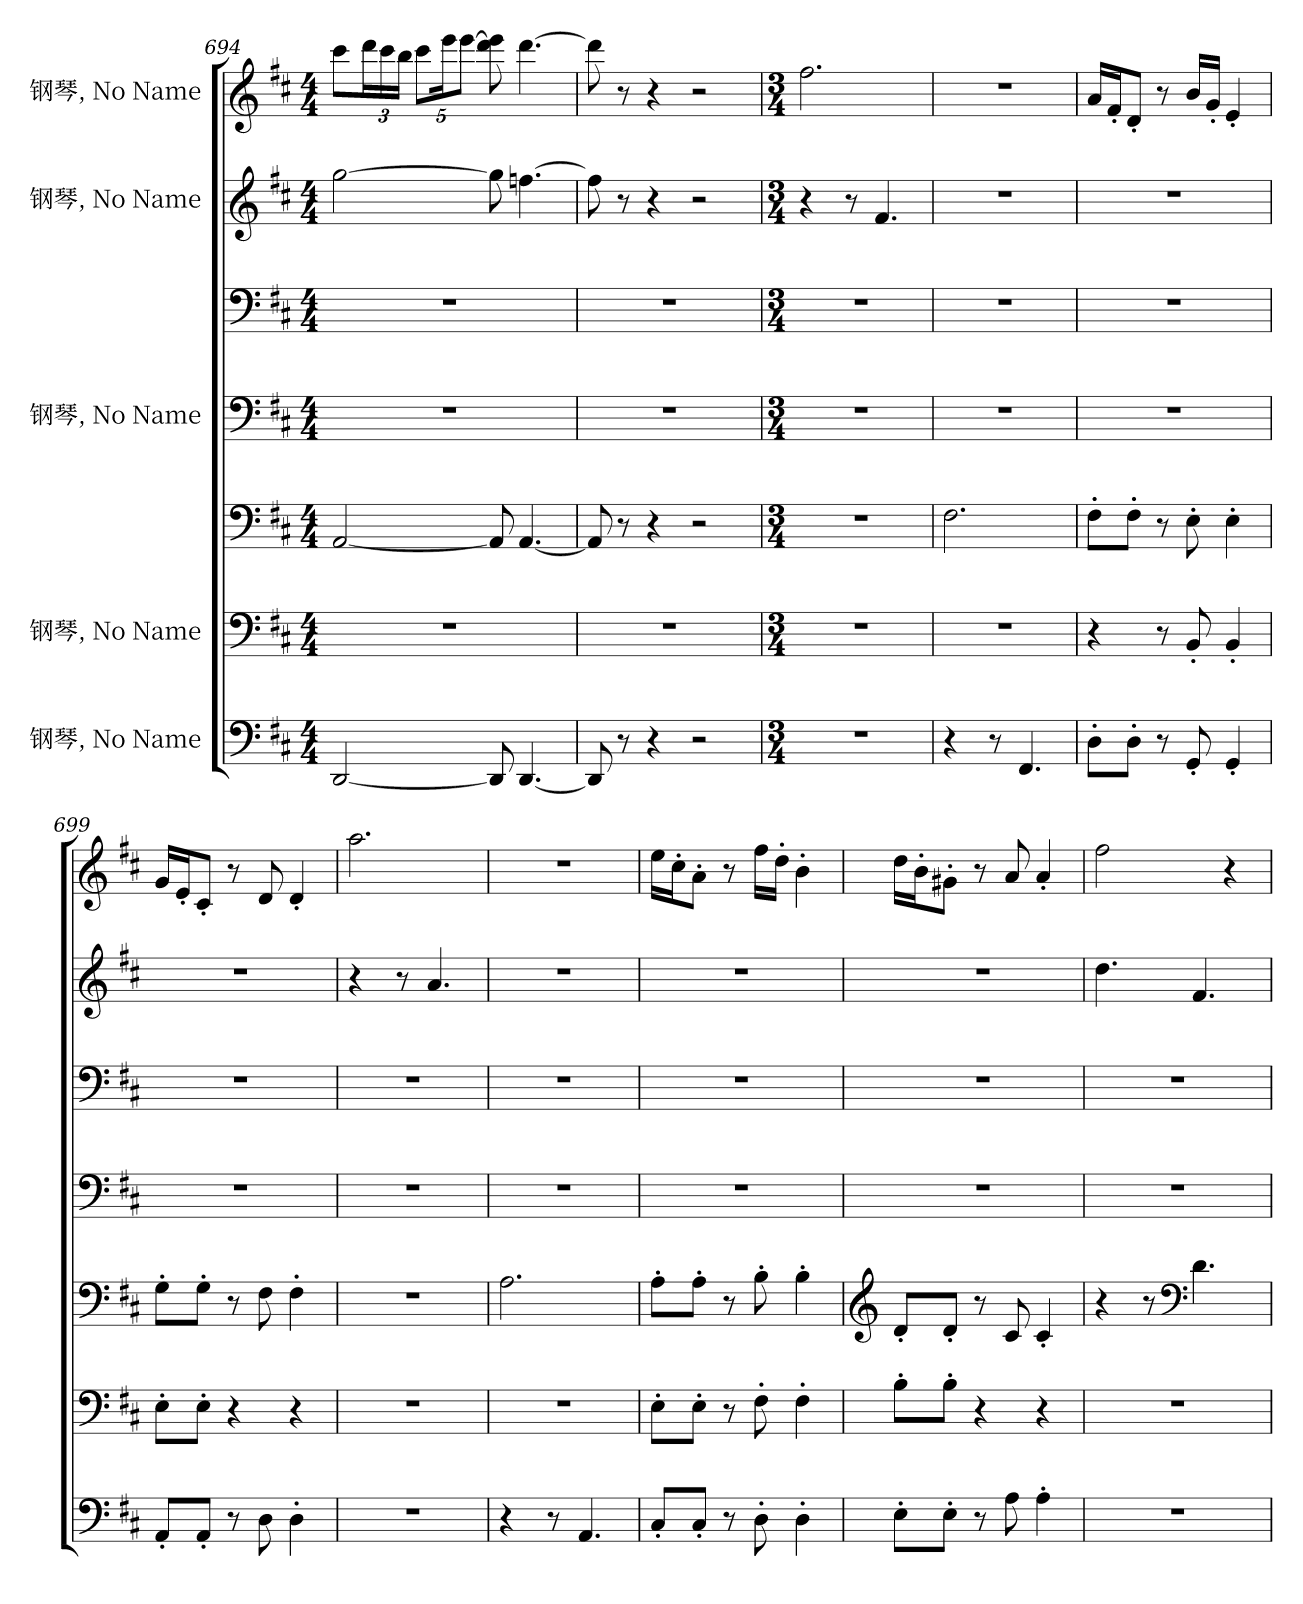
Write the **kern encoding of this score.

**kern	**kern	**kern	**kern	**kern	**kern	**kern
*part5	*part4	*part4	*part3	*part3	*part2	*part1
*staff7	*staff6	*staff5	*staff4	*staff3	*staff2	*staff1
*I"钢琴, No Name	*I"钢琴, No Name	*	*I"钢琴, No Name	*	*I"钢琴, No Name	*I"钢琴, No Name
*clefF4	*clefF4	*clefF4	*clefF4	*clefF4	*clefG2	*clefG2
*k[f#c#]	*k[f#c#]	*k[f#c#]	*k[f#c#]	*k[f#c#]	*k[f#c#]	*k[f#c#]
*M4/4	*M4/4	*M4/4	*M4/4	*M4/4	*M4/4	*M4/4
*MM22	*MM22	*MM22	*MM22	*MM22	*MM22	*MM22
=694	=694	=694	=694	=694	=694	=694
[2DD/	1r	[2AA/	1r	1r	[2gg\	8ccc#\L
*	*	*	*	*	*	*Xbrackettup
*	*	*	*	*	*	*MM60
.	.	.	.	.	.	24ddd\L
.	.	.	.	.	.	24ccc#\
.	.	.	.	.	.	24bb\JJ
*	*	*	*	*	*	*MM36
.	.	.	.	.	.	10ccc#\L
.	.	.	.	.	.	20eee\K
.	.	.	.	.	.	[10eee\J
8DD/]	.	8AA/]	.	.	8gg\]	8ddd\ 8eee\]
[4.DD/	.	[4.AA/	.	.	[4.ffn\	[4.ddd\
!!LO:PB:g=z
=695	=695	=695	=695	=695	=695	=695
8DD/]	1r	8AA/]	1r	1r	8ff\]	8ddd\]
8r	.	8r	.	.	8r	8r
*	*	*	*	*	*	*MM120
4r	.	4r	.	.	4r	4r
2r	.	2r	.	.	2r	2r
=696	=696	=696	=696	=696	=696	=696
*M3/4	*M3/4	*M3/4	*M3/4	*M3/4	*M3/4	*M3/4
*	*	*	*	*	*	*MM167
2.r	2.r	2.r	2.r	2.r	4r	2.ff#\
.	.	.	.	.	8r	.
.	.	.	.	.	4.f#/	.
=697	=697	=697	=697	=697	=697	=697
4r	2.r	2.F#\	2.r	2.r	2.r	2.r
8r	.	.	.	.	.	.
4.FF#/	.	.	.	.	.	.
=698	=698	=698	=698	=698	=698	=698
*	*	*	*	*	*	*MM167
8D'\L	4r	8F#'\L	2.r	2.r	2.r	16a/LL
.	.	.	.	.	.	16f#'/J
8D'\J	.	8F#'\J	.	.	.	8d'/J
8r	8r	8r	.	.	.	8r
8GG'/	8BB'/	8E'\	.	.	.	16b/LL
.	.	.	.	.	.	16g'/JJ
4GG'/	4BB'/	4E'\	.	.	.	4e'/
=699	=699	=699	=699	=699	=699	=699
8AA'/L	8E'\L	8G'\L	2.r	2.r	2.r	16g/LL
.	.	.	.	.	.	16e'/J
8AA'/J	8E'\J	8G'\J	.	.	.	8c#'/J
8r	4r	8r	.	.	.	8r
8D\	.	8F#\	.	.	.	8d/
4D'\	4r	4F#'\	.	.	.	4d'/
=700	=700	=700	=700	=700	=700	=700
*	*	*	*	*	*	*MM167
2.r	2.r	2.r	2.r	2.r	4r	2.aa\
.	.	.	.	.	8r	.
.	.	.	.	.	4.a/	.
=701	=701	=701	=701	=701	=701	=701
4r	2.r	2.A\	2.r	2.r	2.r	2.r
8r	.	.	.	.	.	.
4.AA/	.	.	.	.	.	.
!!LO:PB:g=z
=702	=702	=702	=702	=702	=702	=702
*	*	*	*	*	*	*MM167
8C#'/L	8E'\L	8A'\L	2.r	2.r	2.r	16ee\LL
.	.	.	.	.	.	16cc#'\J
8C#'/J	8E'\J	8A'\J	.	.	.	8a'\J
8r	8r	8r	.	.	.	8r
8D'\	8F#'\	8B'\	.	.	.	16ff#\LL
.	.	.	.	.	.	16dd'\JJ
4D'\	4F#'\	4B'\	.	.	.	4b'\
=703	=703	=703	=703	=703	=703	=703
*	*	*clefG2	*	*	*	*
8E'\L	8B'\L	8d'/L	2.r	2.r	2.r	16dd\LL
.	.	.	.	.	.	16b'\J
8E'\J	8B'\J	8d'/J	.	.	.	8g#X'\J
8r	4r	8r	.	.	.	8r
8A\	.	8c#/	.	.	.	8a/
4A'\	4r	4c#'/	.	.	.	4a'/
=704	=704	=704	=704	=704	=704	=704
*	*	*	*	*	*	*MM167
2.r	2.r	4r	2.r	2.r	4.dd\	2ff#\
.	.	8r	.	.	.	.
*	*	*clefF4	*	*	*	*
.	.	4.d\	.	.	4.f#/	.
.	.	.	.	.	.	4r
=	=	=	=	=	=	=
*-	*-	*-	*-	*-	*-	*-
